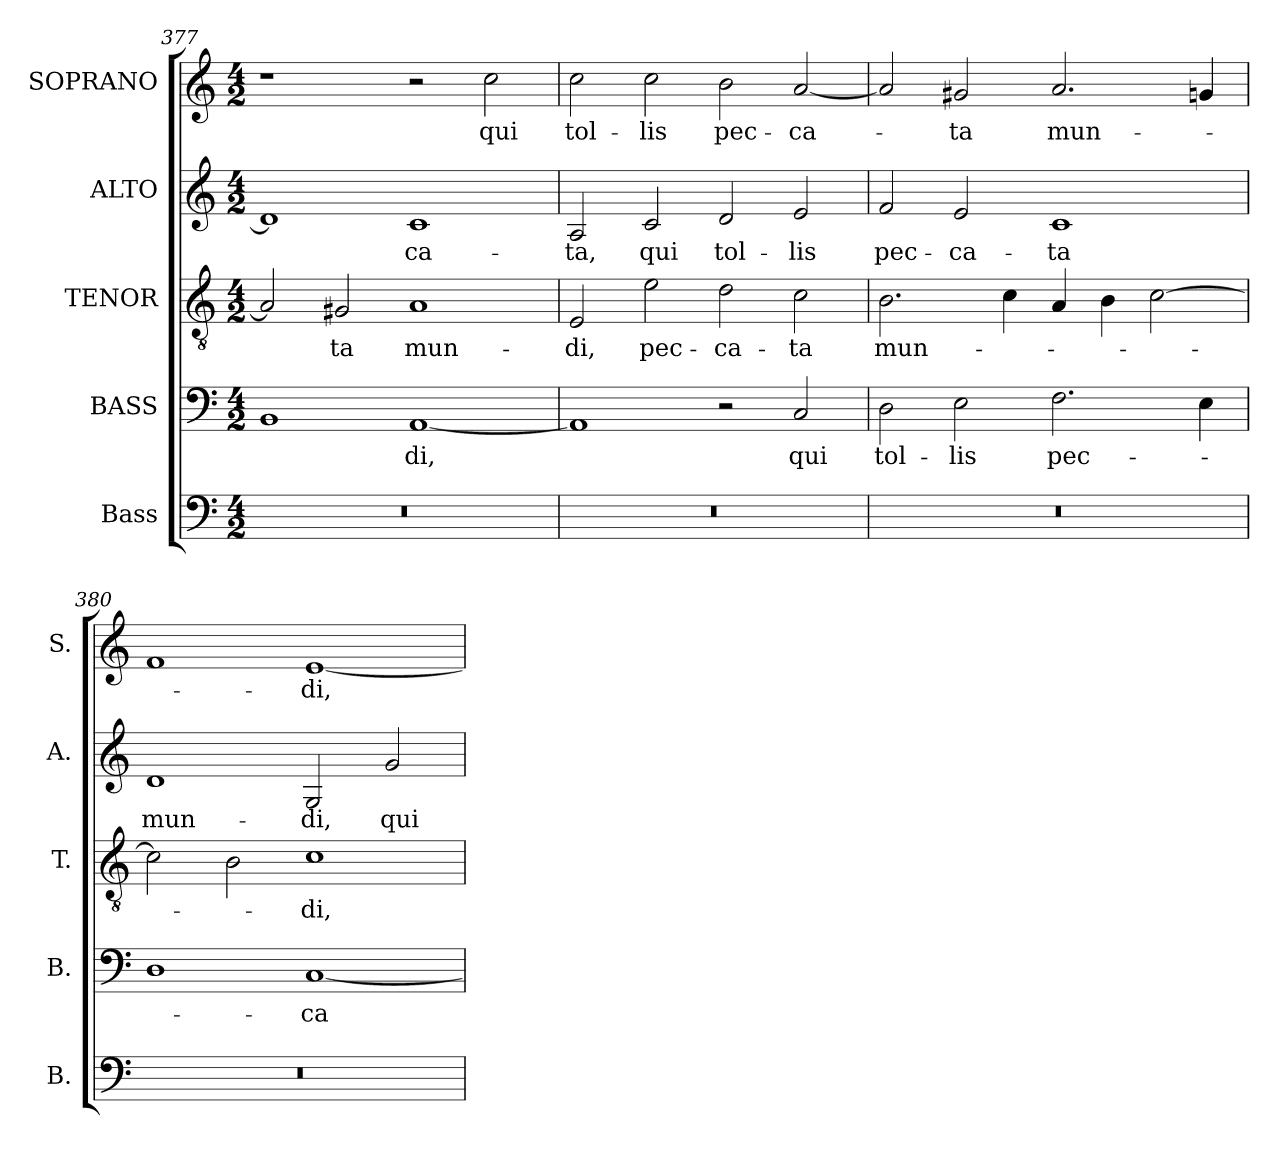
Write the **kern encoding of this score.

**kern	**kern	**text	**kern	**text	**kern	**text	**kern	**text
*part5	*part4	*part4	*part3	*part3	*part2	*part2	*part1	*part1
*staff5	*staff4	*staff4	*staff3	*staff3	*staff2	*staff2	*staff1	*staff1
*I"Bass	*I"BASS	*	*I"TENOR	*	*I"ALTO	*	*I"SOPRANO	*
*I'B.	*I'B.	*	*I'T.	*	*I'A.	*	*I'S.	*
*clefF4	*clefF4	*	*clefGv2	*	*clefG2	*	*clefG2	*
*	*	*	*ITrd7c12	*	*	*	*	*
*k[]	*k[]	*	*k[]	*	*k[]	*	*k[]	*
*C:	*C:	*	*C:	*	*C:	*	*C:	*
*M4/2	*M4/2	*	*M4/2	*	*M4/2	*	*M4/2	*
=377	=377	=377	=377	=377	=377	=377	=377	=377
!LO:N:vis=1	!	!	!	!	!	!	!	!
0r	1BBi	.	2AAi/]	.	1di]	.	1r	.
!	!	!	!	!LO:LY:b:color=#000000	!	!	!	!
.	.	.	2GG#Xi/	-ta	.	.	.	.
!	!	!LO:LY:b:color=#000000	!	!	!	!	!	!
!	!	!	!	!LO:LY:b:color=#000000	!	!	!	!
!	!	!	!	!	!	!LO:LY:b:color=#000000	!	!
.	[1AAi	-di,	1AAi	mun-	1ci	-ca-	2r	.
!	!	!	!	!	!	!	!	!LO:LY:b:color=#000000
.	.	.	.	.	.	.	2cci\	qui
=378	=378	=378	=378	=378	=378	=378	=378	=378
!LO:N:vis=1	!	!	!	!	!	!	!	!
!	!	!	!	!LO:LY:b:color=#000000	!	!	!	!
!	!	!	!	!	!	!LO:LY:b:color=#000000	!	!
!	!	!	!	!	!	!	!	!LO:LY:b:color=#000000
0r	1AAi]	.	2EEi/	-di,	2Ai/	-ta,	2cci\	tol-
!	!	!	!	!LO:LY:b:color=#000000	!	!	!	!
!	!	!	!	!	!	!LO:LY:b:color=#000000	!	!
!	!	!	!	!	!	!	!	!LO:LY:b:color=#000000
.	.	.	2Ei\	pec-	2ci/	qui	2cci\	-lis
!	!	!	!	!LO:LY:b:color=#000000	!	!	!	!
!	!	!	!	!	!	!LO:LY:b:color=#000000	!	!
!	!	!	!	!	!	!	!	!LO:LY:b:color=#000000
.	2r	.	2Di\	-ca-	2di/	tol-	2bi\	pec-
!	!	!LO:LY:b:color=#000000	!	!	!	!	!	!
!	!	!	!	!LO:LY:b:color=#000000	!	!	!	!
!	!	!	!	!	!	!LO:LY:b:color=#000000	!	!
!	!	!	!	!	!	!	!	!LO:LY:b:color=#000000
.	2Ci/	qui	2Ci\	-ta	2ei/	-lis	[2ai/	-ca-
=379	=379	=379	=379	=379	=379	=379	=379	=379
!LO:N:vis=1	!	!	!	!	!	!	!	!
!	!	!LO:LY:b:color=#000000	!	!	!	!	!	!
!	!	!	!	!LO:LY:b:color=#000000	!	!	!	!
!	!	!	!	!	!	!LO:LY:b:color=#000000	!	!
0r	2Di\	tol-	2.BBi\	mun-	2fi/	pec-	2ai/]	.
!	!	!LO:LY:b:color=#000000	!	!	!	!	!	!
!	!	!	!	!	!	!LO:LY:b:color=#000000	!	!
!	!	!	!	!	!	!	!	!LO:LY:b:color=#000000
.	2Ei\	-lis	.	.	2ei/	-ca-	2g#Xi/	-ta
.	.	.	4Ci\	.	.	.	.	.
!	!	!LO:LY:b:color=#000000	!	!	!	!	!	!
!	!	!	!	!	!	!LO:LY:b:color=#000000	!	!
!	!	!	!	!	!	!	!	!LO:LY:b:color=#000000
.	2.Fi\	pec-	4AAi/	.	1ci	-ta	2.ai/	mun-
.	.	.	4BBi\	.	.	.	.	.
.	.	.	[2Ci\	.	.	.	.	.
.	4Ei\	.	.	.	.	.	4gni/	.
!!LO:PB:g=z
=380	=380	=380	=380	=380	=380	=380	=380	=380
!LO:N:vis=1	!	!	!	!	!	!	!	!
!	!	!	!	!	!	!LO:LY:b:color=#000000	!	!
0r	1Di	.	2Ci\]	.	1di	mun-	1fi	.
.	.	.	2BBi\	.	.	.	.	.
!	!	!LO:LY:b:color=#000000	!	!	!	!	!	!
!	!	!	!	!LO:LY:b:color=#000000	!	!	!	!
!	!	!	!	!	!	!LO:LY:b:color=#000000	!	!
!	!	!	!	!	!	!	!	!LO:LY:b:color=#000000
.	[1Ci	-ca-	1Ci	-di,	2Gi/	-di,	[1ei	-di,
!	!	!	!	!	!	!LO:LY:b:color=#000000	!	!
.	.	.	.	.	2gi/	qui	.	.
=	=	=	=	=	=	=	=	=
*-	*-	*-	*-	*-	*-	*-	*-	*-
